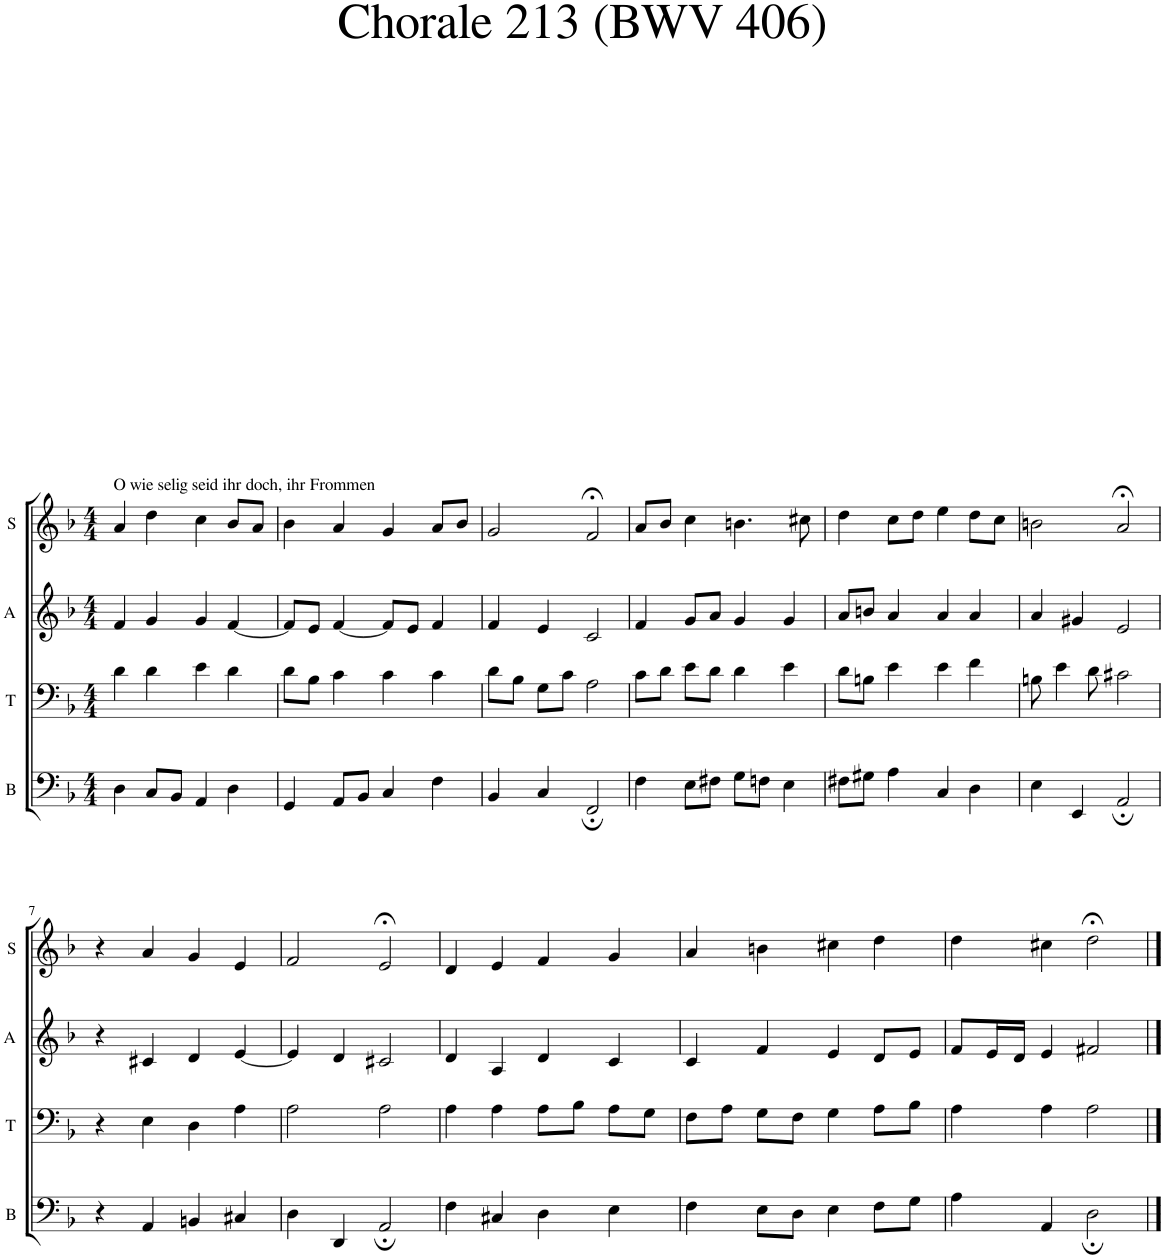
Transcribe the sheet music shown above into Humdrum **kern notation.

**kern	**kern	**kern	**kern
*part4	*part3	*part2	*part1
*staff4	*staff3	*staff2	*staff1
*I"B	*I"T	*I"A	*I"S
*I'B	*I'T	*I'A	*I'S
*clefF4	*clefF4	*clefG2	*clefG2
*k[b-]	*k[b-]	*k[b-]	*k[b-]
*M4/4	*M4/4	*M4/4	*M4/4
=1	=1	=1	=1
!	!	!	!LO:TX:a:t=O wie selig seid ihr doch, ihr Frommen
4D\	4d\	4f/	4a/
8C/L	4d\	4g/	4dd\
8BB-/J	.	.	.
4AA/	4e\	4g/	4cc\
4D\	4d\	[4f/	8b-/L
.	.	.	8a/J
=2	=2	=2	=2
4GG/	8d\L	8f/L]	4b-\
.	8B-\J	8e/J	.
8AA/L	4c\	[4f/	4a/
8BB-/J	.	.	.
4C/	4c\	8f/L]	4g/
.	.	8e/J	.
4F\	4c\	4f/	8a/L
.	.	.	8b-/J
=3	=3	=3	=3
4BB-/	8d\L	4f/	2g/
.	8B-\J	.	.
4C/	8G\L	4e/	.
.	8c\J	.	.
2FF;/	2A\	2c/	2f;</
=4	=4	=4	=4
4F\	8c\L	4f/	8a/L
.	8d\J	.	8b-/J
8E\L	8e\L	8g/L	4cc\
8F#X\J	8d\J	8a/J	.
8G\L	4d\	4g/	4.bn\
8Fn\J	.	.	.
4E\	4e\	4g/	.
.	.	.	8cc#X\
=5	=5	=5	=5
8F#X\L	8d\L	8a/L	4dd\
8G#X\J	8Bn\J	8bn/J	.
4A\	4e\	4a/	8cc\L
.	.	.	8dd\J
4C/	4e\	4a/	4ee\
4D\	4f\	4a/	8dd\L
.	.	.	8cc\J
=6	=6	=6	=6
4E\	8Bn\	4a/	2bn\
.	4e\	.	.
4EE/	.	4g#X/	.
.	8d\	.	.
2AA;/	2c#X\	2e/	2a;</
!!LO:LB:g=z
=7	=7	=7	=7
4r	4r	4r	4r
4AA/	4E\	4c#X/	4a/
4BBn/	4D\	4d/	4g/
4C#X/	4A\	[4e/	4e/
=8	=8	=8	=8
4D\	2A\	4e/]	2f/
4DD/	.	4d/	.
2AA;/	2A\	2c#X/	2e;</
=9	=9	=9	=9
4F\	4A\	4d/	4d/
4C#X/	4A\	4A/	4e/
4D\	8A\L	4d/	4f/
.	8B-\J	.	.
4E\	8A\L	4c/	4g/
.	8G\J	.	.
=10	=10	=10	=10
4F\	8F\L	4c/	4a/
.	8A\J	.	.
8E\L	8G\L	4f/	4bn\
8D\J	8F\J	.	.
4E\	4G\	4e/	4cc#X\
8F\L	8A\L	8d/L	4dd\
8G\J	8B-\J	8e/J	.
=11	=11	=11	=11
4A\	4A\	8f/L	4dd\
.	.	16e/L	.
.	.	16d/JJ	.
4AA/	4A\	4e/	4cc#X\
2D;\	2A\	2f#X/	2dd;<\
==	==	==	==
*-	*-	*-	*-
